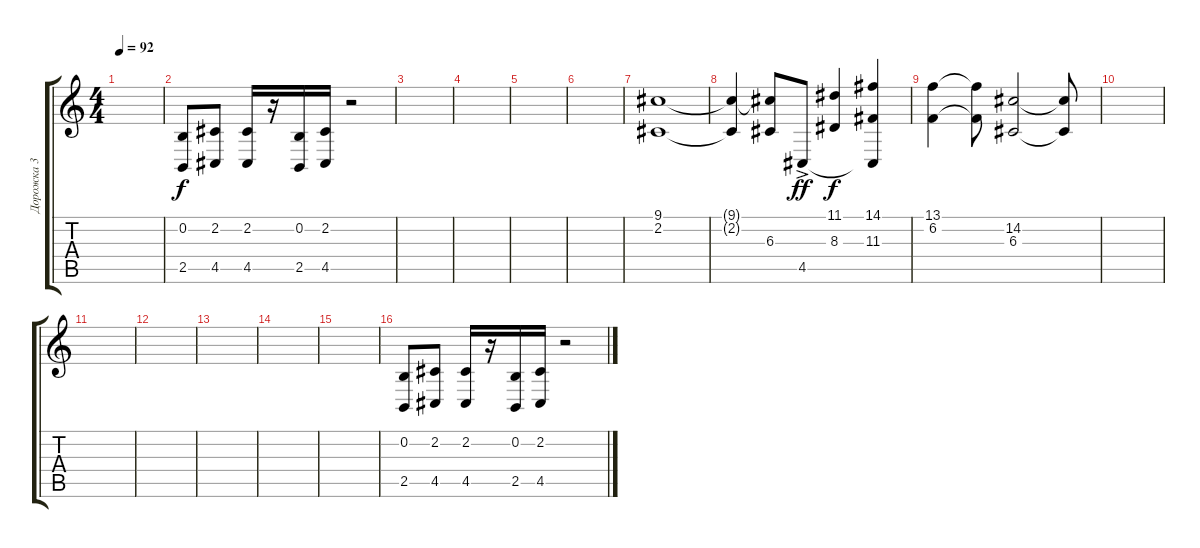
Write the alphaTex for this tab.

\track ("Дорожка 3" "Дорожка 3") {instrument stringensemble2}
\staff {score tabs}
\tuning (E4 B3 G3 D3 A2 E2) {hide}
\ts (4 4)
\tempo 92
\clef g2
\ks c
|
(0.2 2.5).8 (2.2 4.5).8 (2.2 4.5).16 r.16 (0.2 2.5).16 (2.2 4.5).16 r.2 |
|
|
|
|
(9.1 2.2).1 |
(9.1{t} 2.2{t}).4 (9.1{t} 6.3).8 4.5{ac}.8{dy ff} (11.1 8.3).4{dy f} (14.1 11.3 4.5{t}).4 |
(13.1 6.2).4 (13.1{t} 6.2{t}).8 (14.2 6.3).2 (14.2{t} 6.3{t}).8 |
|
|
|
|
|
|
(0.2 2.5).8 (2.2 4.5).8 (2.2 4.5).16 r.16 (0.2 2.5).16 (2.2 4.5).16 r.2
